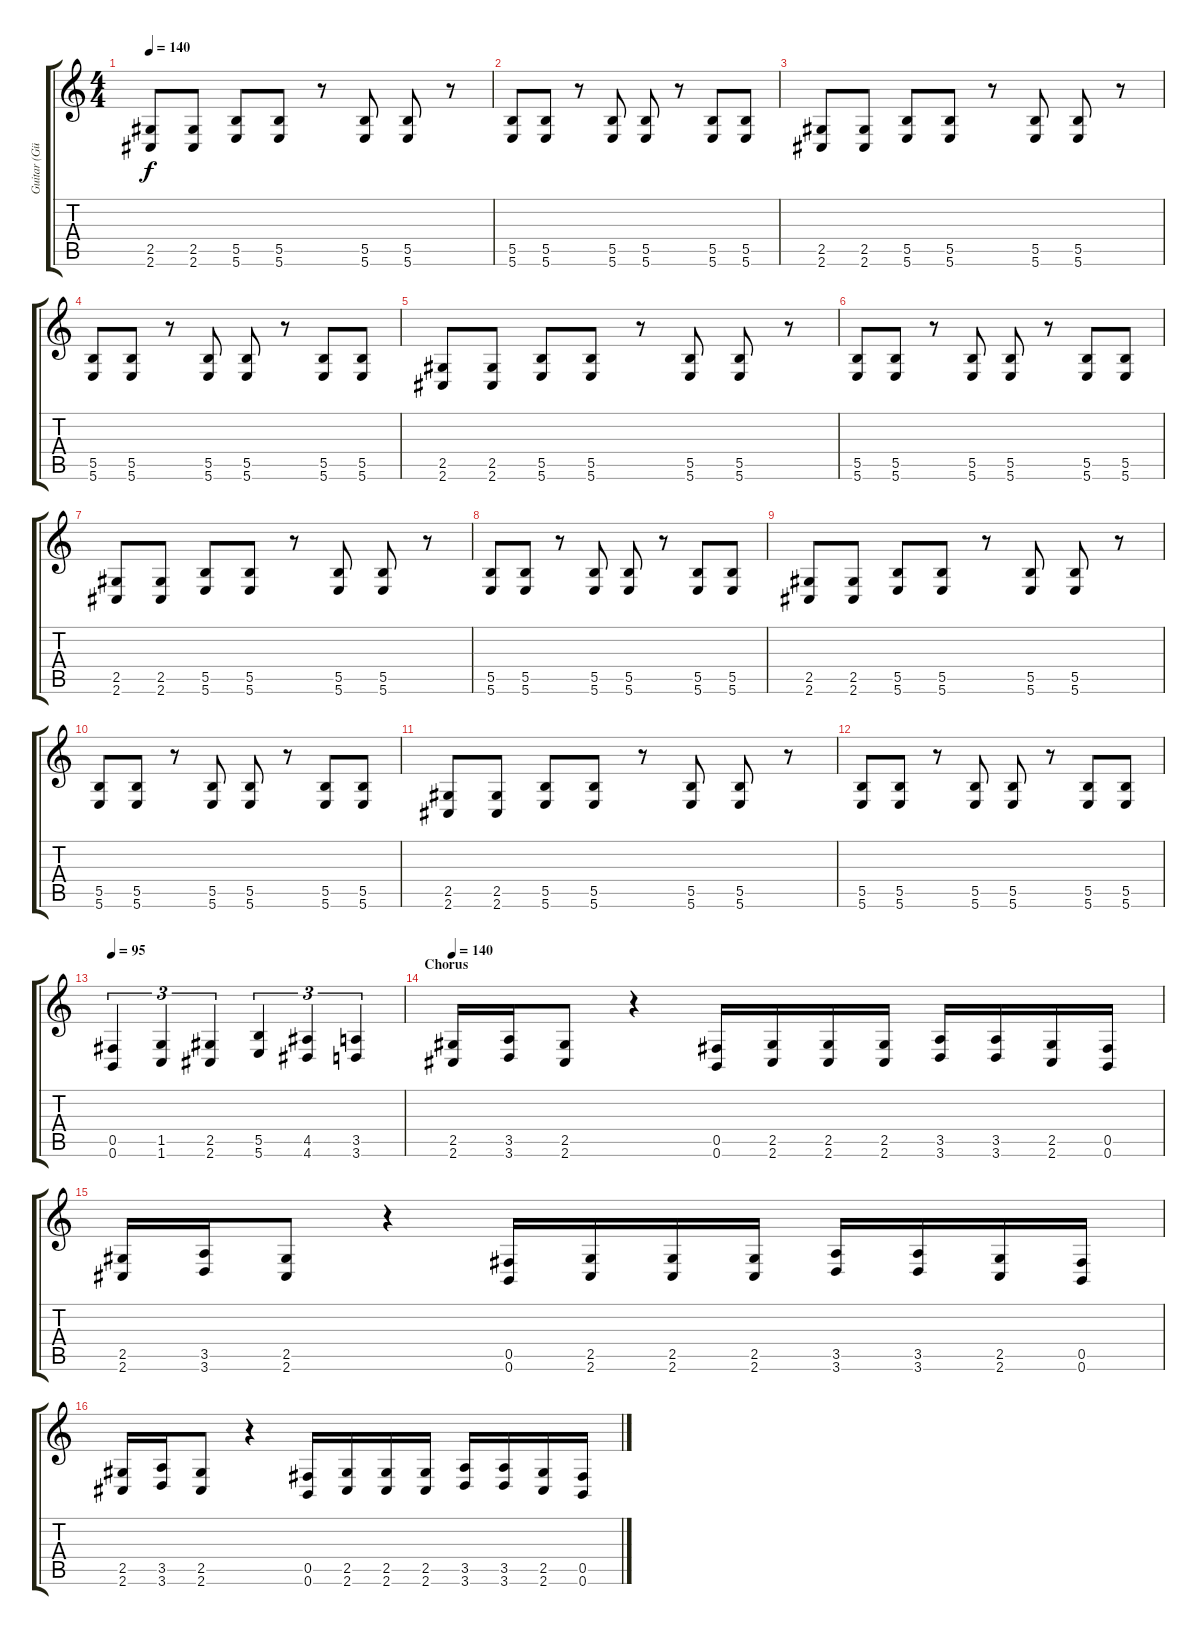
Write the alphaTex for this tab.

\track ("Guitar (Güüg)" "Guitar (Gü") {instrument distortionguitar}
\staff {score tabs}
\tuning (Db4 Ab3 E3 B2 Gb2 B1) {hide}
\ts (4 4)
\tempo 140
\clef g2
\ks c
(2.5 2.6).8{dy f} (2.5 2.6).8 (5.5 5.6).8 (5.5 5.6).8 r.8 (5.5 5.6).8 (5.5 5.6).8 r.8 |
(5.5 5.6).8 (5.5 5.6).8 r.8 (5.5 5.6).8 (5.5 5.6).8 r.8 (5.5 5.6).8 (5.5 5.6).8 |
(2.5 2.6).8 (2.5 2.6).8 (5.5 5.6).8 (5.5 5.6).8 r.8 (5.5 5.6).8 (5.5 5.6).8 r.8 |
(5.5 5.6).8 (5.5 5.6).8 r.8 (5.5 5.6).8 (5.5 5.6).8 r.8 (5.5 5.6).8 (5.5 5.6).8 |
(2.5 2.6).8 (2.5 2.6).8 (5.5 5.6).8 (5.5 5.6).8 r.8 (5.5 5.6).8 (5.5 5.6).8 r.8 |
(5.5 5.6).8 (5.5 5.6).8 r.8 (5.5 5.6).8 (5.5 5.6).8 r.8 (5.5 5.6).8 (5.5 5.6).8 |
(2.5 2.6).8 (2.5 2.6).8 (5.5 5.6).8 (5.5 5.6).8 r.8 (5.5 5.6).8 (5.5 5.6).8 r.8 |
(5.5 5.6).8 (5.5 5.6).8 r.8 (5.5 5.6).8 (5.5 5.6).8 r.8 (5.5 5.6).8 (5.5 5.6).8 |
(2.5 2.6).8 (2.5 2.6).8 (5.5 5.6).8 (5.5 5.6).8 r.8 (5.5 5.6).8 (5.5 5.6).8 r.8 |
(5.5 5.6).8 (5.5 5.6).8 r.8 (5.5 5.6).8 (5.5 5.6).8 r.8 (5.5 5.6).8 (5.5 5.6).8 |
(2.5 2.6).8 (2.5 2.6).8 (5.5 5.6).8 (5.5 5.6).8 r.8 (5.5 5.6).8 (5.5 5.6).8 r.8 |
(5.5 5.6).8 (5.5 5.6).8 r.8 (5.5 5.6).8 (5.5 5.6).8 r.8 (5.5 5.6).8 (5.5 5.6).8 |
\tempo 95
(0.5 0.6).4{tu (3 2)} (1.5 1.6).4{tu (3 2)} (2.5 2.6).4{tu (3 2)} (5.5 5.6).4{tu (3 2)} (4.5 4.6).4{tu (3 2)} (3.5 3.6).4{tu (3 2)} |
\section ("" "Chorus")
\tempo 140
(2.5 2.6).16 (3.5 3.6).16 (2.5 2.6).8 r.4 (0.5 0.6).16 (2.5 2.6).16 (2.5 2.6).16 (2.5 2.6).16 (3.5 3.6).16 (3.5 3.6).16 (2.5 2.6).16 (0.5 0.6).16 |
(2.5 2.6).16 (3.5 3.6).16 (2.5 2.6).8 r.4 (0.5 0.6).16 (2.5 2.6).16 (2.5 2.6).16 (2.5 2.6).16 (3.5 3.6).16 (3.5 3.6).16 (2.5 2.6).16 (0.5 0.6).16 |
(2.5 2.6).16 (3.5 3.6).16 (2.5 2.6).8 r.4 (0.5 0.6).16 (2.5 2.6).16 (2.5 2.6).16 (2.5 2.6).16 (3.5 3.6).16 (3.5 3.6).16 (2.5 2.6).16 (0.5 0.6).16
